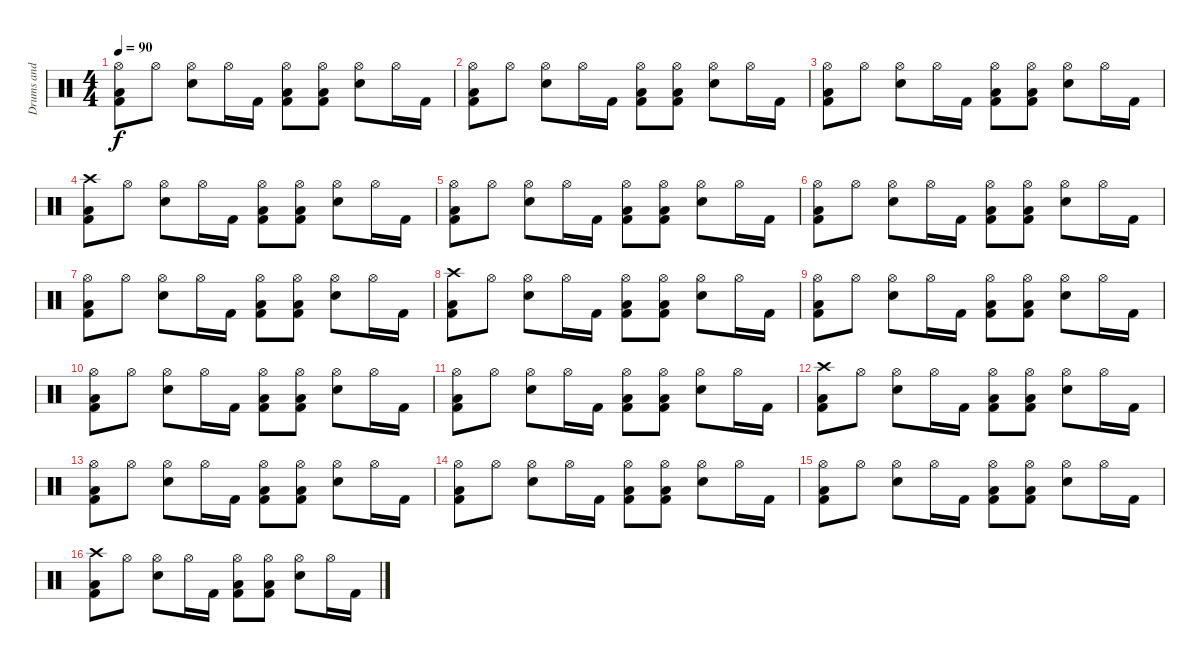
\track ("Drums and Percussion" "Drums and ") {instrument percussion}
\staff {score}
\articulation defaults
\ts (4 4)
\tempo 90
\clef neutral
\ks c
("Hi-Hat (open)" "Low Tom (hit)" "Kick (hit) 2").8{dy f} "Hi-Hat (open)".8 ("Hi-Hat (open)" "Snare (hit) 2").8 "Hi-Hat (open)".16 "Kick (hit) 2".16 ("Hi-Hat (open)" "Low Tom (hit)" "Kick (hit) 2").8 ("Hi-Hat (open)" "Low Tom (hit)" "Kick (hit) 2").8 ("Hi-Hat (open)" "Snare (hit) 2").8 "Hi-Hat (open)".16 "Kick (hit) 2".16 |
("Hi-Hat (open)" "Low Tom (hit)" "Kick (hit) 2").8 "Hi-Hat (open)".8 ("Hi-Hat (open)" "Snare (hit) 2").8 "Hi-Hat (open)".16 "Kick (hit) 2".16 ("Hi-Hat (open)" "Low Tom (hit)" "Kick (hit) 2").8 ("Hi-Hat (open)" "Low Tom (hit)" "Kick (hit) 2").8 ("Hi-Hat (open)" "Snare (hit) 2").8 "Hi-Hat (open)".16 "Kick (hit) 2".16 |
("Hi-Hat (open)" "Low Tom (hit)" "Kick (hit) 2").8 "Hi-Hat (open)".8 ("Hi-Hat (open)" "Snare (hit) 2").8 "Hi-Hat (open)".16 "Kick (hit) 2".16 ("Hi-Hat (open)" "Low Tom (hit)" "Kick (hit) 2").8 ("Hi-Hat (open)" "Low Tom (hit)" "Kick (hit) 2").8 ("Hi-Hat (open)" "Snare (hit) 2").8 "Hi-Hat (open)".16 "Kick (hit) 2".16 |
("Crash high (hit)" "Low Tom (hit)" "Kick (hit) 2").8 "Hi-Hat (open)".8 ("Hi-Hat (open)" "Snare (hit) 2").8 "Hi-Hat (open)".16 "Kick (hit) 2".16 ("Hi-Hat (open)" "Low Tom (hit)" "Kick (hit) 2").8 ("Hi-Hat (open)" "Low Tom (hit)" "Kick (hit) 2").8 ("Hi-Hat (open)" "Snare (hit) 2").8 "Hi-Hat (open)".16 "Kick (hit) 2".16 |
("Hi-Hat (open)" "Low Tom (hit)" "Kick (hit) 2").8 "Hi-Hat (open)".8 ("Hi-Hat (open)" "Snare (hit) 2").8 "Hi-Hat (open)".16 "Kick (hit) 2".16 ("Hi-Hat (open)" "Low Tom (hit)" "Kick (hit) 2").8 ("Hi-Hat (open)" "Low Tom (hit)" "Kick (hit) 2").8 ("Hi-Hat (open)" "Snare (hit) 2").8 "Hi-Hat (open)".16 "Kick (hit) 2".16 |
("Hi-Hat (open)" "Low Tom (hit)" "Kick (hit) 2").8 "Hi-Hat (open)".8 ("Hi-Hat (open)" "Snare (hit) 2").8 "Hi-Hat (open)".16 "Kick (hit) 2".16 ("Hi-Hat (open)" "Low Tom (hit)" "Kick (hit) 2").8 ("Hi-Hat (open)" "Low Tom (hit)" "Kick (hit) 2").8 ("Hi-Hat (open)" "Snare (hit) 2").8 "Hi-Hat (open)".16 "Kick (hit) 2".16 |
("Hi-Hat (open)" "Low Tom (hit)" "Kick (hit) 2").8 "Hi-Hat (open)".8 ("Hi-Hat (open)" "Snare (hit) 2").8 "Hi-Hat (open)".16 "Kick (hit) 2".16 ("Hi-Hat (open)" "Low Tom (hit)" "Kick (hit) 2").8 ("Hi-Hat (open)" "Low Tom (hit)" "Kick (hit) 2").8 ("Hi-Hat (open)" "Snare (hit) 2").8 "Hi-Hat (open)".16 "Kick (hit) 2".16 |
("Crash high (hit)" "Low Tom (hit)" "Kick (hit) 2").8 "Hi-Hat (open)".8 ("Hi-Hat (open)" "Snare (hit) 2").8 "Hi-Hat (open)".16 "Kick (hit) 2".16 ("Hi-Hat (open)" "Low Tom (hit)" "Kick (hit) 2").8 ("Hi-Hat (open)" "Low Tom (hit)" "Kick (hit) 2").8 ("Hi-Hat (open)" "Snare (hit) 2").8 "Hi-Hat (open)".16 "Kick (hit) 2".16 |
("Hi-Hat (open)" "Low Tom (hit)" "Kick (hit) 2").8 "Hi-Hat (open)".8 ("Hi-Hat (open)" "Snare (hit) 2").8 "Hi-Hat (open)".16 "Kick (hit) 2".16 ("Hi-Hat (open)" "Low Tom (hit)" "Kick (hit) 2").8 ("Hi-Hat (open)" "Low Tom (hit)" "Kick (hit) 2").8 ("Hi-Hat (open)" "Snare (hit) 2").8 "Hi-Hat (open)".16 "Kick (hit) 2".16 |
("Hi-Hat (open)" "Low Tom (hit)" "Kick (hit) 2").8 "Hi-Hat (open)".8 ("Hi-Hat (open)" "Snare (hit) 2").8 "Hi-Hat (open)".16 "Kick (hit) 2".16 ("Hi-Hat (open)" "Low Tom (hit)" "Kick (hit) 2").8 ("Hi-Hat (open)" "Low Tom (hit)" "Kick (hit) 2").8 ("Hi-Hat (open)" "Snare (hit) 2").8 "Hi-Hat (open)".16 "Kick (hit) 2".16 |
("Hi-Hat (open)" "Low Tom (hit)" "Kick (hit) 2").8 "Hi-Hat (open)".8 ("Hi-Hat (open)" "Snare (hit) 2").8 "Hi-Hat (open)".16 "Kick (hit) 2".16 ("Hi-Hat (open)" "Low Tom (hit)" "Kick (hit) 2").8 ("Hi-Hat (open)" "Low Tom (hit)" "Kick (hit) 2").8 ("Hi-Hat (open)" "Snare (hit) 2").8 "Hi-Hat (open)".16 "Kick (hit) 2".16 |
("Crash high (hit)" "Low Tom (hit)" "Kick (hit) 2").8 "Hi-Hat (open)".8 ("Hi-Hat (open)" "Snare (hit) 2").8 "Hi-Hat (open)".16 "Kick (hit) 2".16 ("Hi-Hat (open)" "Low Tom (hit)" "Kick (hit) 2").8 ("Hi-Hat (open)" "Low Tom (hit)" "Kick (hit) 2").8 ("Hi-Hat (open)" "Snare (hit) 2").8 "Hi-Hat (open)".16 "Kick (hit) 2".16 |
("Hi-Hat (open)" "Low Tom (hit)" "Kick (hit) 2").8 "Hi-Hat (open)".8 ("Hi-Hat (open)" "Snare (hit) 2").8 "Hi-Hat (open)".16 "Kick (hit) 2".16 ("Hi-Hat (open)" "Low Tom (hit)" "Kick (hit) 2").8 ("Hi-Hat (open)" "Low Tom (hit)" "Kick (hit) 2").8 ("Hi-Hat (open)" "Snare (hit) 2").8 "Hi-Hat (open)".16 "Kick (hit) 2".16 |
("Hi-Hat (open)" "Low Tom (hit)" "Kick (hit) 2").8 "Hi-Hat (open)".8 ("Hi-Hat (open)" "Snare (hit) 2").8 "Hi-Hat (open)".16 "Kick (hit) 2".16 ("Hi-Hat (open)" "Low Tom (hit)" "Kick (hit) 2").8 ("Hi-Hat (open)" "Low Tom (hit)" "Kick (hit) 2").8 ("Hi-Hat (open)" "Snare (hit) 2").8 "Hi-Hat (open)".16 "Kick (hit) 2".16 |
("Hi-Hat (open)" "Low Tom (hit)" "Kick (hit) 2").8 "Hi-Hat (open)".8 ("Hi-Hat (open)" "Snare (hit) 2").8 "Hi-Hat (open)".16 "Kick (hit) 2".16 ("Hi-Hat (open)" "Low Tom (hit)" "Kick (hit) 2").8 ("Hi-Hat (open)" "Low Tom (hit)" "Kick (hit) 2").8 ("Hi-Hat (open)" "Snare (hit) 2").8 "Hi-Hat (open)".16 "Kick (hit) 2".16 |
("Crash high (hit)" "Low Tom (hit)" "Kick (hit) 2").8 "Hi-Hat (open)".8 ("Hi-Hat (open)" "Snare (hit) 2").8 "Hi-Hat (open)".16 "Kick (hit) 2".16 ("Hi-Hat (open)" "Low Tom (hit)" "Kick (hit) 2").8 ("Hi-Hat (open)" "Low Tom (hit)" "Kick (hit) 2").8 ("Hi-Hat (open)" "Snare (hit) 2").8 "Hi-Hat (open)".16 "Kick (hit) 2".16
